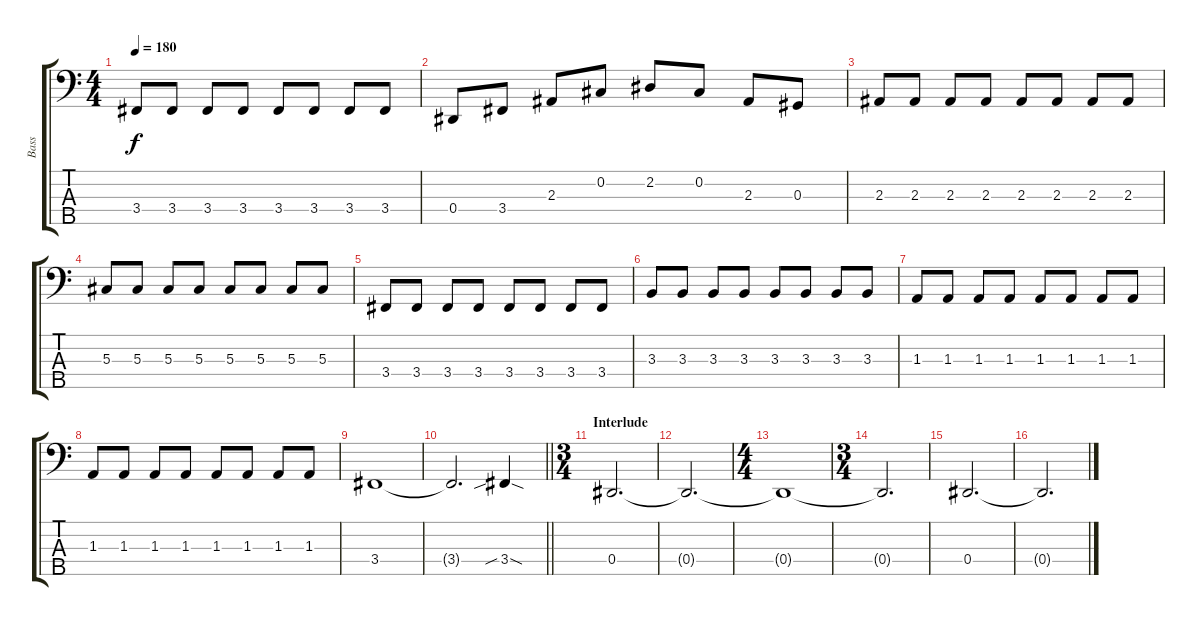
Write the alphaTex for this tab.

\track ("Bass" "Bass") {instrument electricbassfinger}
\staff {score tabs}
\tuning (Gb2 Db2 Ab1 Eb1 Bb0) {hide}
\ts (4 4)
\tempo 180
\clef f4
\ks c
3.4.8{dy f} 3.4.8 3.4.8 3.4.8 3.4.8 3.4.8 3.4.8 3.4.8 |
0.4.8 3.4.8 2.3.8 0.2.8 2.2.8 0.2.8 2.3.8 0.3.8 |
2.3.8 2.3.8 2.3.8 2.3.8 2.3.8 2.3.8 2.3.8 2.3.8 |
5.3.8 5.3.8 5.3.8 5.3.8 5.3.8 5.3.8 5.3.8 5.3.8 |
3.4.8 3.4.8 3.4.8 3.4.8 3.4.8 3.4.8 3.4.8 3.4.8 |
3.3.8 3.3.8 3.3.8 3.3.8 3.3.8 3.3.8 3.3.8 3.3.8 |
1.3.8 1.3.8 1.3.8 1.3.8 1.3.8 1.3.8 1.3.8 1.3.8 |
1.3.8 1.3.8 1.3.8 1.3.8 1.3.8 1.3.8 1.3.8 1.3.8 |
3.4.1 |
\barLineRight lightlight
3.4{t}.2{d} 3.4{sib sod}.4 |
\ts (3 4)
\section ("" "Interlude")
0.4.2{d} |
0.4{t}.2{d} |
\ts (4 4)
0.4{t}.1 |
\ts (3 4)
0.4{t}.2{d} |
0.4.2{d} |
0.4{t}.2{d}
